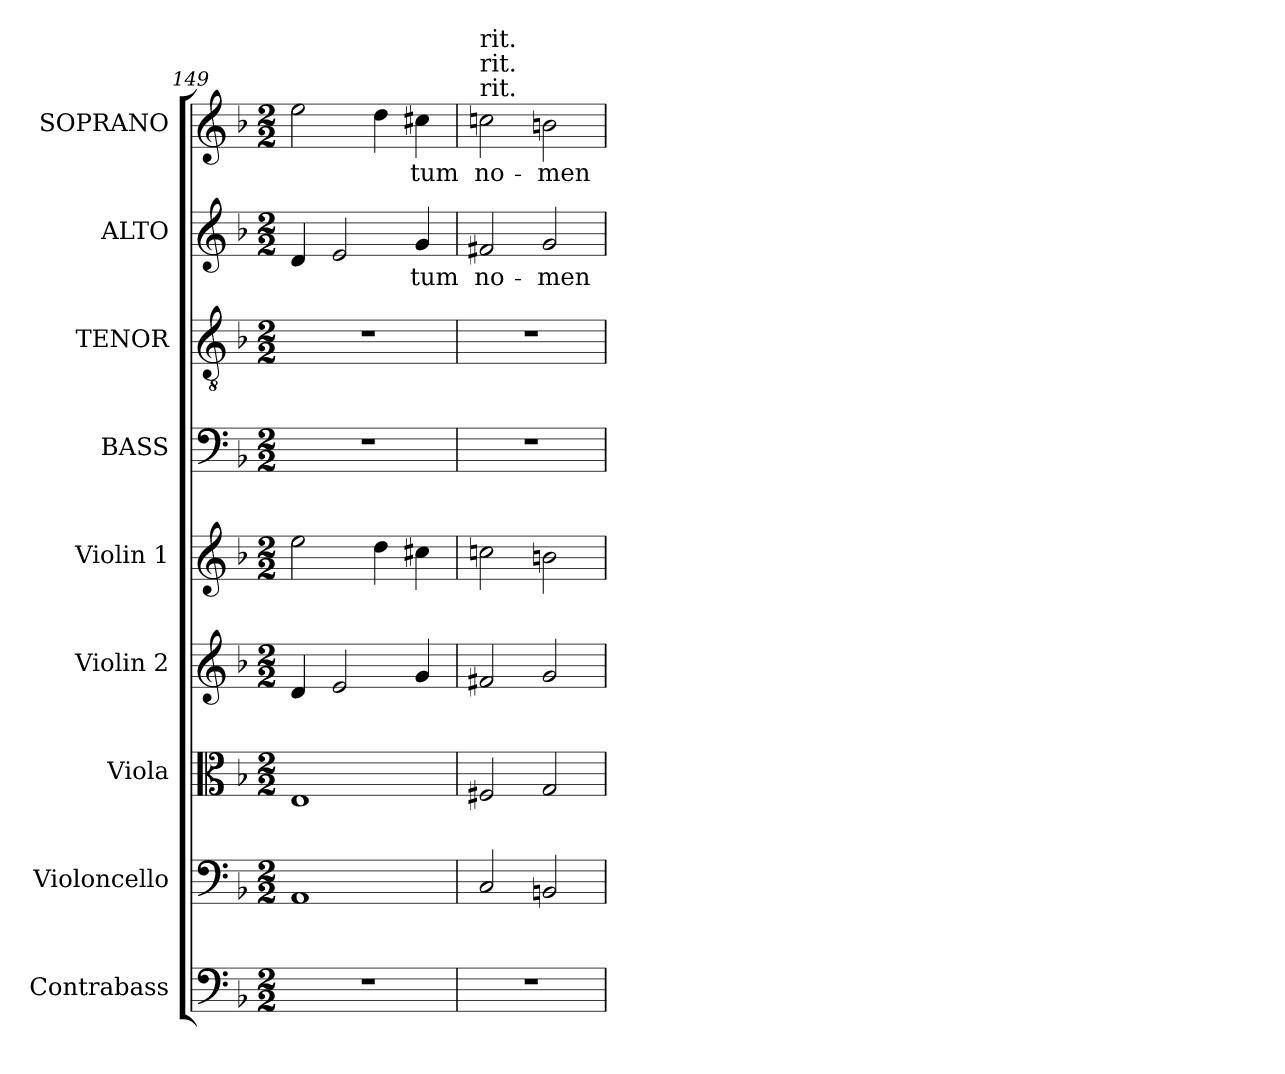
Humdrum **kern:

**kern	**kern	**kern	**kern	**kern	**kern	**kern	**kern	**text	**kern	**text
*part9	*part8	*part7	*part6	*part5	*part4	*part3	*part2	*part2	*part1	*part1
*staff9	*staff8	*staff7	*staff6	*staff5	*staff4	*staff3	*staff2	*staff2	*staff1	*staff1
*I"Contrabass	*I"Violoncello	*I"Viola	*I"Violin 2	*I"Violin 1	*I"BASS	*I"TENOR	*I"ALTO	*	*I"SOPRANO	*
*I'Cb.	*I'Vc.	*I'Vla.	*I'Vln. 2	*I'Vln. 1	*I'B.	*I'T.	*I'A.	*	*I'S.	*
*clefF4	*clefF4	*clefC3	*clefG2	*clefG2	*clefF4	*clefGv2	*clefG2	*	*clefG2	*
*ITrd7c12	*	*	*	*	*	*ITrd7c12	*	*	*	*
*k[b-]	*k[b-]	*k[b-]	*k[b-]	*k[b-]	*k[b-]	*k[b-]	*k[b-]	*	*k[b-]	*
*F:	*F:	*F:	*F:	*F:	*F:	*F:	*F:	*	*F:	*
*M2/2	*M2/2	*M2/2	*M2/2	*M2/2	*M2/2	*M2/2	*M2/2	*	*M2/2	*
=149	=149	=149	=149	=149	=149	=149	=149	=149	=149	=149
*	*	*	*	*^	*	*	*	*	*	*
1r	1AAi	1Ei	4di/	2eei\	4ryy	1r	1r	4di/	.	2eei\	.
.	.	.	2ei/	.	2ryy	.	.	2ei/	.	.	.
.	.	.	.	4ddi\	.	.	.	.	.	4ddi\	.
!	!	!	!	!	!	!	!	!	!LO:LY:b:color=#000000	!	!
!	!	!	!	!	!	!	!	!	!	!	!LO:LY:b:color=#000000
.	.	.	4gi/	4cc#Xi\	4ryy	.	.	4gi/	-tum	4cc#Xi\	-tum
*	*	*	*	*v	*v	*	*	*	*	*	*
=150	=150	=150	=150	=150	=150	=150	=150	=150	=150	=150
*	*	*	*	*^	*	*	*	*	*	*
!	!	!	!	!	!	!	!	!	!LO:LY:b:color=#000000	!	!
*	*	*	*	*v	*v	*	*	*	*	*	*
*	*	*	*	*^	*	*	*	*	*	*
!	!	!	!	!	!	!	!	!	!	!LO:TX:t=rit.	!
!	!	!	!	!	!	!	!	!	!	!LO:TX:t=rit.	!
!	!	!	!	!	!	!	!	!	!	!LO:TX:t=rit.	!
!	!	!	!	!	!	!	!	!	!	!	!LO:LY:b:color=#000000
*	*	*	*	*v	*v	*	*	*	*	*	*
1r	2Ci/	2F#Xi/	2f#Xi/	2ccni\	1r	1r	2f#Xi/	no-	2ccni\	no-
!	!	!	!	!	!	!	!	!LO:LY:b:color=#000000	!	!
!	!	!	!	!	!	!	!	!	!	!LO:LY:b:color=#000000
.	2BBni/	2Gi/	2gi/	2bni\	.	.	2gi/	-men	2bni\	-men
=	=	=	=	=	=	=	=	=	=	=
*-	*-	*-	*-	*-	*-	*-	*-	*-	*-	*-
